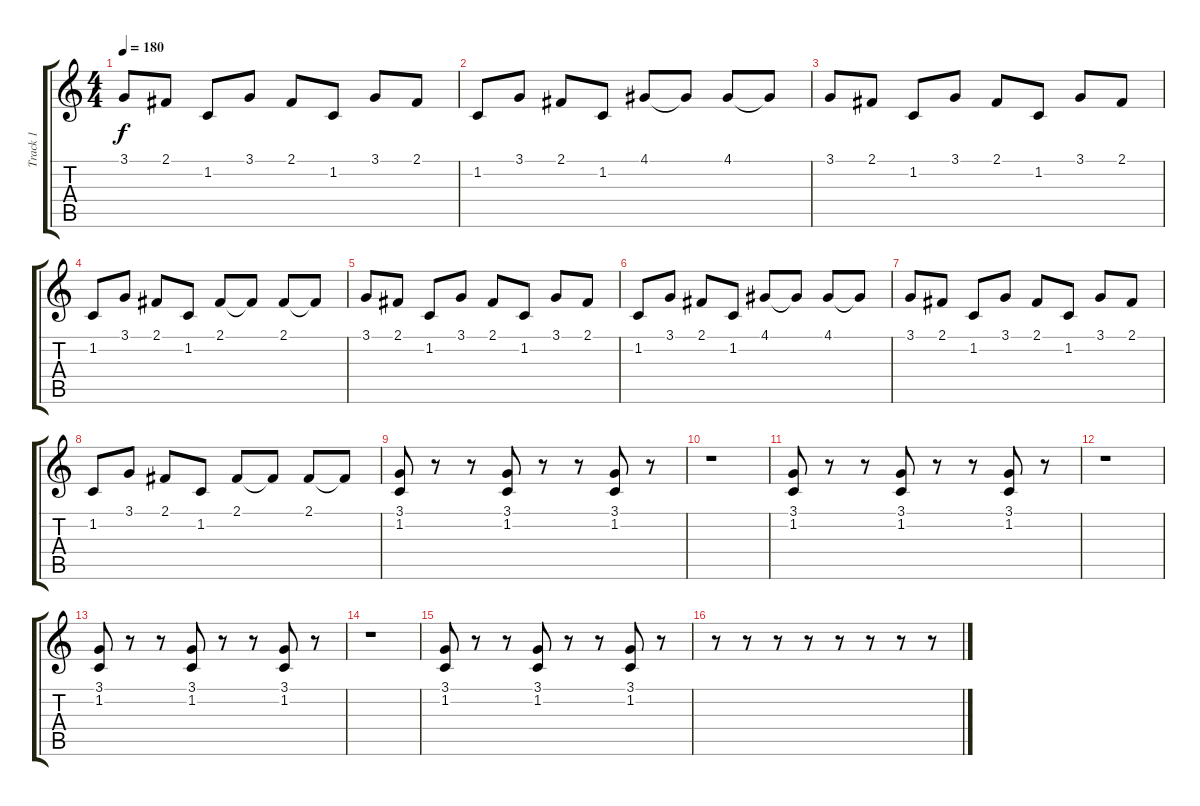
\track ("Track 1" "Track 1") {instrument musicbox}
\staff {score tabs}
\tuning (E4 B3 G3 D3 A2 E2) {hide}
\ts (4 4)
\tempo 180
\clef g2
\ks c
3.1.8{dy f} 2.1.8 1.2.8 3.1.8 2.1.8 1.2.8 3.1.8 2.1.8 |
1.2.8 3.1.8 2.1.8 1.2.8 4.1.8 4.1{t}.8 4.1.8 4.1{t}.8 |
3.1.8 2.1.8 1.2.8 3.1.8 2.1.8 1.2.8 3.1.8 2.1.8 |
1.2.8 3.1.8 2.1.8 1.2.8 2.1.8 2.1{t}.8 2.1.8 2.1{t}.8 |
3.1.8 2.1.8 1.2.8 3.1.8 2.1.8 1.2.8 3.1.8 2.1.8 |
1.2.8 3.1.8 2.1.8 1.2.8 4.1.8 4.1{t}.8 4.1.8 4.1{t}.8 |
3.1.8 2.1.8 1.2.8 3.1.8 2.1.8 1.2.8 3.1.8 2.1.8 |
1.2.8 3.1.8 2.1.8 1.2.8 2.1.8 2.1{t}.8 2.1.8 2.1{t}.8 |
(3.1 1.2).8 r.8 r.8 (3.1 1.2).8 r.8 r.8 (3.1 1.2).8 r.8 |
r.1 |
(3.1 1.2).8 r.8 r.8 (3.1 1.2).8 r.8 r.8 (3.1 1.2).8 r.8 |
r.1 |
(3.1 1.2).8 r.8 r.8 (3.1 1.2).8 r.8 r.8 (3.1 1.2).8 r.8 |
r.1 |
(3.1 1.2).8 r.8 r.8 (3.1 1.2).8 r.8 r.8 (3.1 1.2).8 r.8 |
r.8 r.8 r.8 r.8 r.8 r.8 r.8 r.8
